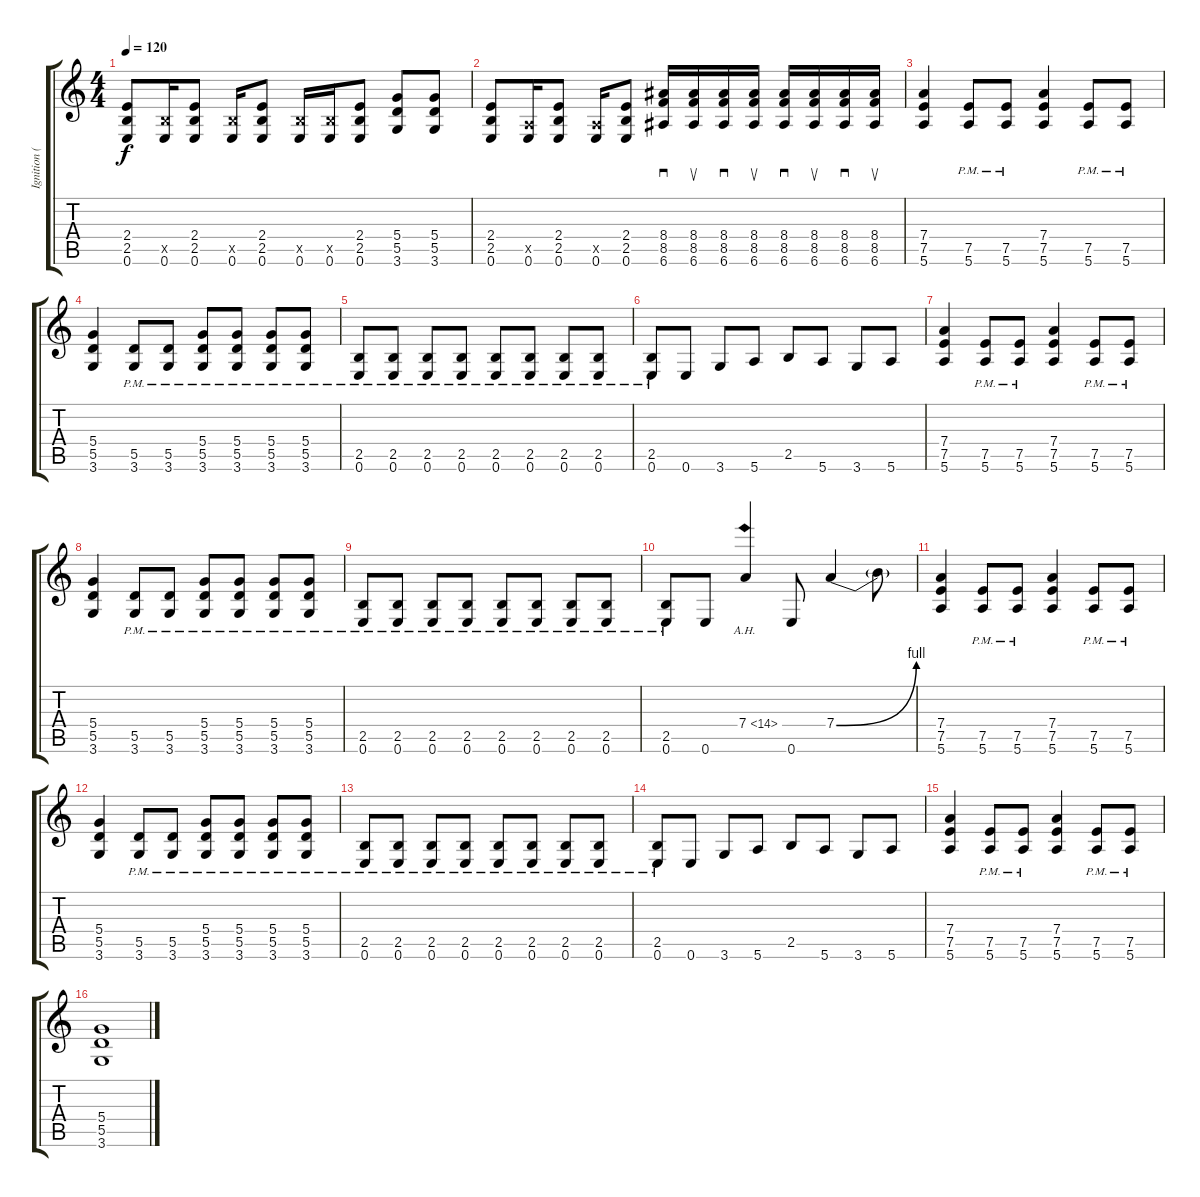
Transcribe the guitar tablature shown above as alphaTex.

\track ("Ignition (main lead)" "Ignition (") {instrument distortionguitar}
\staff {score tabs}
\tuning (E4 B3 G3 D3 A2 E2) {hide}
\ts (4 4)
\tempo 120
\clef g2
\ks c
(2.4 2.5 0.6).8{dy f} (2.5{x} 0.6).16 (2.4 2.5 0.6).8 (2.5{x} 0.6).16 (2.4 2.5 0.6).8 (2.5{x} 0.6).16 (2.5{x} 0.6).16 (2.4 2.5 0.6).8 (5.4 5.5 3.6).8 (5.4 5.5 3.6).8 |
(2.4 2.5 0.6).8 (0.5{x} 0.6).16 (2.4 2.5 0.6).8 (0.5{x} 0.6).16 (2.4 2.5 0.6).8 (8.4 8.5 6.6).16{sd} (8.4 8.5 6.6).16{su} (8.4 8.5 6.6).16{sd} (8.4 8.5 6.6).16{su} (8.4 8.5 6.6).16{sd} (8.4 8.5 6.6).16{su} (8.4 8.5 6.6).16{sd} (8.4 8.5 6.6).16{su} |
(7.4 7.5 5.6).4 (7.5{pm} 5.6{pm}).8 (7.5{pm} 5.6{pm}).8 (7.4 7.5 5.6).4 (7.5{pm} 5.6{pm}).8 (7.5{pm} 5.6{pm}).8 |
(5.4 5.5 3.6).4 (5.5{pm} 3.6{pm}).8 (5.5{pm} 3.6{pm}).8 (5.4{pm} 5.5{pm} 3.6{pm}).8 (5.4{pm} 5.5{pm} 3.6{pm}).8 (5.4{pm} 5.5{pm} 3.6{pm}).8 (5.4{pm} 5.5 3.6{pm}).8 |
(2.5{pm} 0.6{pm}).8 (2.5{pm} 0.6{pm}).8 (2.5{pm} 0.6{pm}).8 (2.5{pm} 0.6{pm}).8 (2.5{pm} 0.6{pm}).8 (2.5{pm} 0.6{pm}).8 (2.5{pm} 0.6{pm}).8 (2.5{pm} 0.6{pm}).8 |
(2.5{pm} 0.6{pm}).8 0.6.8 3.6.8 5.6.8 2.5.8 5.6.8 3.6.8 5.6.8 |
(7.4 7.5 5.6).4 (7.5{pm} 5.6{pm}).8 (7.5{pm} 5.6{pm}).8 (7.4 7.5 5.6).4 (7.5{pm} 5.6{pm}).8 (7.5{pm} 5.6{pm}).8 |
(5.4 5.5 3.6).4 (5.5{pm} 3.6{pm}).8 (5.5{pm} 3.6{pm}).8 (5.4{pm} 5.5{pm} 3.6{pm}).8 (5.4{pm} 5.5{pm} 3.6{pm}).8 (5.4{pm} 5.5{pm} 3.6{pm}).8 (5.4{pm} 5.5 3.6{pm}).8 |
(2.5{pm} 0.6{pm}).8 (2.5{pm} 0.6{pm}).8 (2.5{pm} 0.6{pm}).8 (2.5{pm} 0.6{pm}).8 (2.5{pm} 0.6{pm}).8 (2.5{pm} 0.6{pm}).8 (2.5{pm} 0.6{pm}).8 (2.5{pm} 0.6{pm}).8 |
(2.5{pm} 0.6{pm}).8 0.6.8 7.4{ah 7}.4 0.6.8 7.4{be (bend 0 0 60 4)}.4 7.4{t}.8 |
(7.4 7.5 5.6).4 (7.5{pm} 5.6{pm}).8 (7.5{pm} 5.6{pm}).8 (7.4 7.5 5.6).4 (7.5{pm} 5.6{pm}).8 (7.5{pm} 5.6{pm}).8 |
(5.4 5.5 3.6).4 (5.5{pm} 3.6{pm}).8 (5.5{pm} 3.6{pm}).8 (5.4{pm} 5.5{pm} 3.6{pm}).8 (5.4{pm} 5.5{pm} 3.6{pm}).8 (5.4{pm} 5.5{pm} 3.6{pm}).8 (5.4{pm} 5.5 3.6{pm}).8 |
(2.5{pm} 0.6{pm}).8 (2.5{pm} 0.6{pm}).8 (2.5{pm} 0.6{pm}).8 (2.5{pm} 0.6{pm}).8 (2.5{pm} 0.6{pm}).8 (2.5{pm} 0.6{pm}).8 (2.5{pm} 0.6{pm}).8 (2.5{pm} 0.6{pm}).8 |
(2.5{pm} 0.6{pm}).8 0.6.8 3.6.8 5.6.8 2.5.8 5.6.8 3.6.8 5.6.8 |
(7.4 7.5 5.6).4 (7.5{pm} 5.6{pm}).8 (7.5{pm} 5.6{pm}).8 (7.4 7.5 5.6).4 (7.5{pm} 5.6{pm}).8 (7.5{pm} 5.6{pm}).8 |
(5.4 5.5 3.6).1
